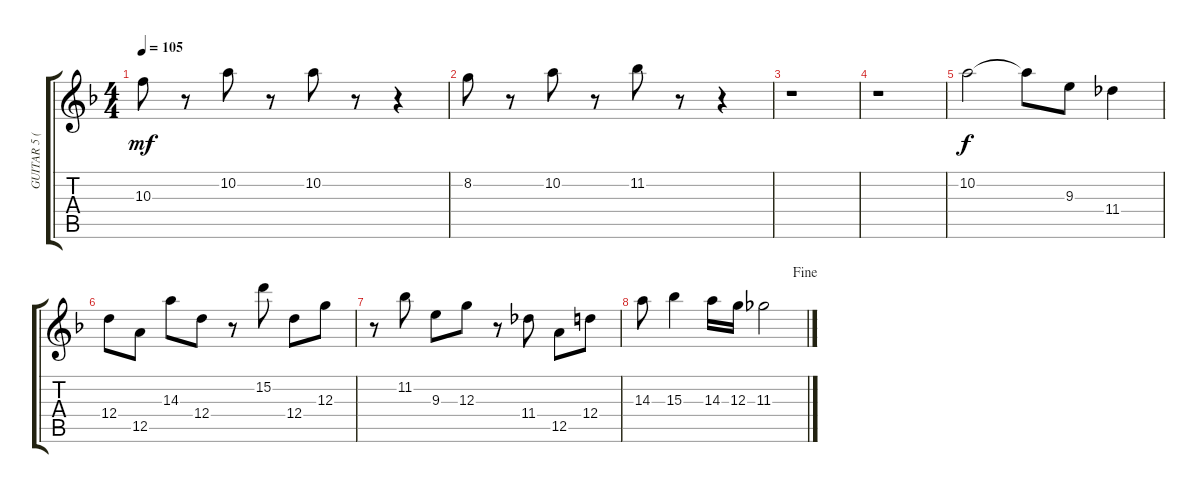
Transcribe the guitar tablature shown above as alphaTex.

\track ("GUITAR 5 (VIOLA)" "GUITAR 5 (") {instrument distortionguitar}
\staff {score tabs}
\tuning (E4 B3 G3 D3 A2 E2) {hide}
\ts (4 4)
\tempo 105
\clef g2
\ks dminor
10.3.8{dy mf} r.8 10.2.8 r.8 10.2.8 r.8 r.4 |
8.2.8 r.8 10.2.8 r.8 11.2.8 r.8 r.4 |
r.1 |
r.1 |
10.2.2{dy f} 10.2{t}.8 9.3.8 11.4.4 |
12.4.8 12.5.8 14.3.8 12.4.8 r.8 15.2.8 12.4.8 12.3.8 |
r.8 11.2.8 9.3.8 12.3.8 r.8 11.4.8 12.5.8 12.4.8 |
\jump fine
14.3.8 15.3.4 14.3.16 12.3.16 11.3.2
